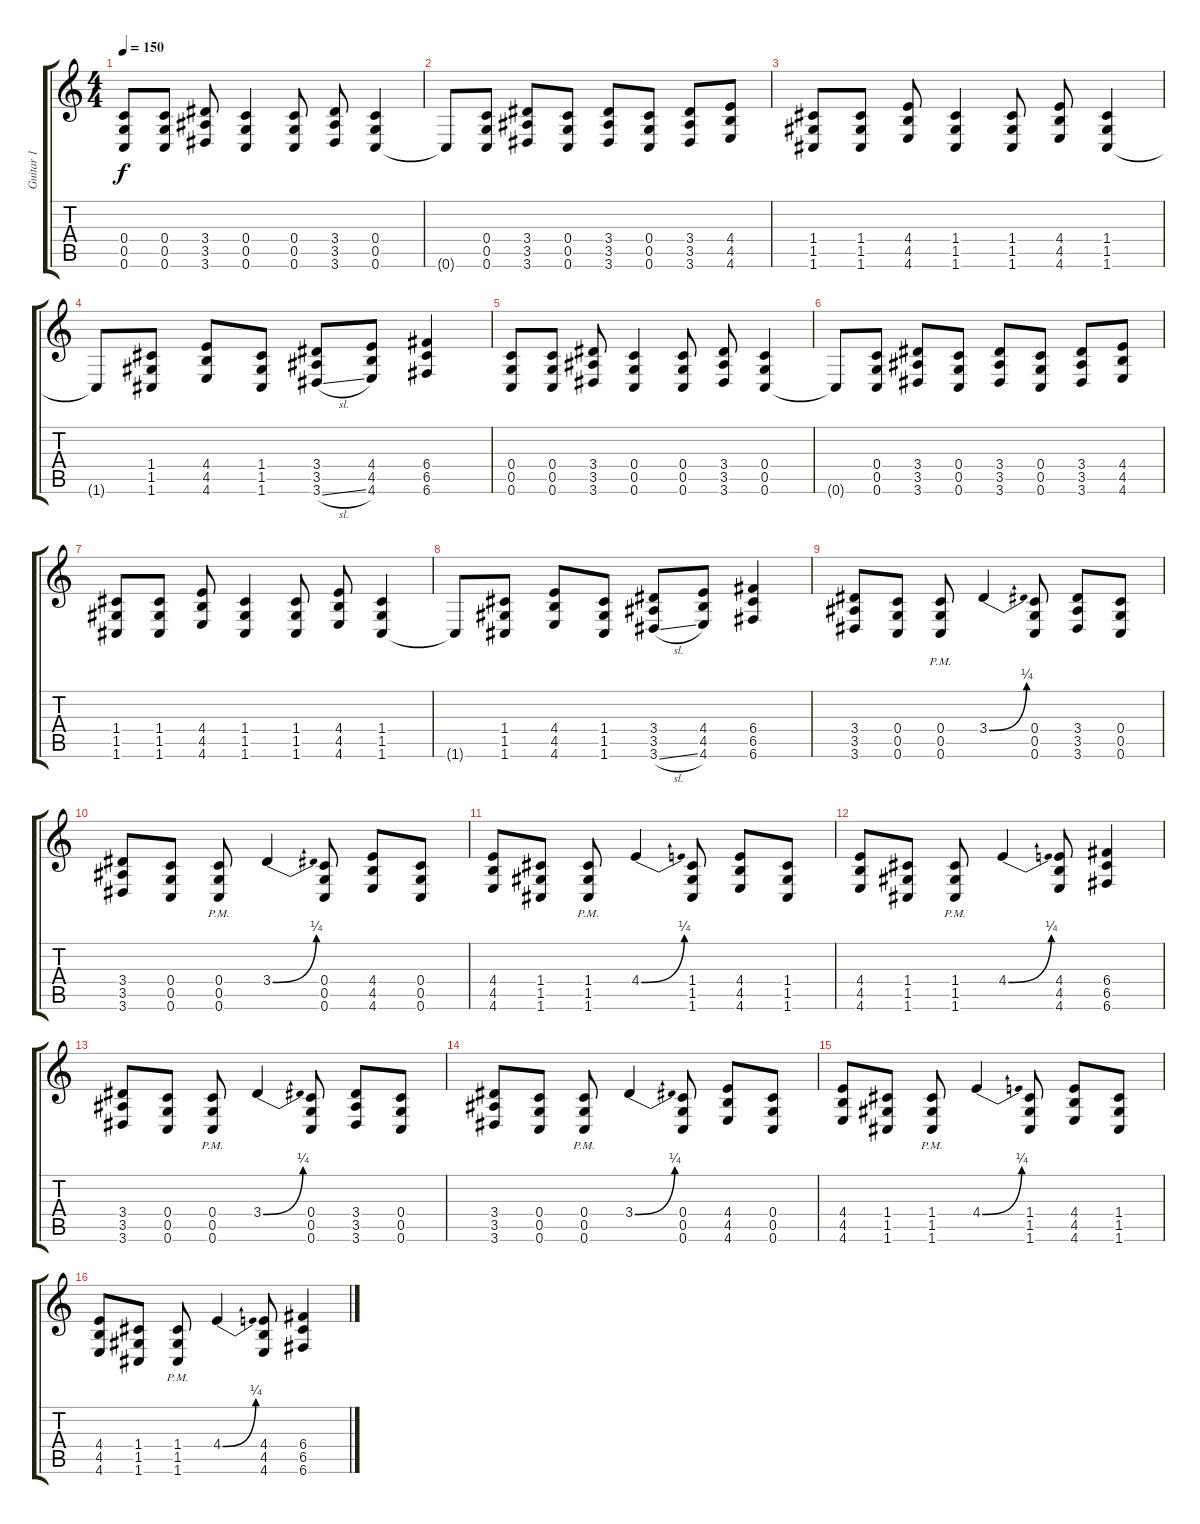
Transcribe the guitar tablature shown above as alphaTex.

\track ("Guitar 1" "Guitar 1") {instrument overdrivenguitar}
\staff {score tabs}
\tuning (D4 A3 F3 C3 G2 C2) {hide}
\ts (4 4)
\tempo 150
\clef g2
\ks c
(0.4 0.5 0.6).8{dy f} (0.4 0.5 0.6).8 (3.4 3.5 3.6).8 (0.4 0.5 0.6).4 (0.4 0.5 0.6).8 (3.4 3.5 3.6).8 (0.4 0.5 0.6).4 |
0.6{t}.8 (0.4 0.5 0.6).8 (3.4 3.5 3.6).8 (0.4 0.5 0.6).8 (3.4 3.5 3.6).8 (0.4 0.5 0.6).8 (3.4 3.5 3.6).8 (4.4 4.5 4.6).8 |
(1.4 1.5 1.6).8 (1.4 1.5 1.6).8 (4.4 4.5 4.6).8 (1.4 1.5 1.6).4 (1.4 1.5 1.6).8 (4.4 4.5 4.6).8 (1.4 1.5 1.6).4 |
1.6{t}.8 (1.4 1.5 1.6).8 (4.4 4.5 4.6).8 (1.4 1.5 1.6).8 (3.4 3.5 3.6{sl}).8 (4.4 4.5 4.6).8 (6.4 6.5 6.6).4 |
(0.4 0.5 0.6).8 (0.4 0.5 0.6).8 (3.4 3.5 3.6).8 (0.4 0.5 0.6).4 (0.4 0.5 0.6).8 (3.4 3.5 3.6).8 (0.4 0.5 0.6).4 |
0.6{t}.8 (0.4 0.5 0.6).8 (3.4 3.5 3.6).8 (0.4 0.5 0.6).8 (3.4 3.5 3.6).8 (0.4 0.5 0.6).8 (3.4 3.5 3.6).8 (4.4 4.5 4.6).8 |
(1.4 1.5 1.6).8 (1.4 1.5 1.6).8 (4.4 4.5 4.6).8 (1.4 1.5 1.6).4 (1.4 1.5 1.6).8 (4.4 4.5 4.6).8 (1.4 1.5 1.6).4 |
1.6{t}.8 (1.4 1.5 1.6).8 (4.4 4.5 4.6).8 (1.4 1.5 1.6).8 (3.4 3.5 3.6{sl}).8 (4.4 4.5 4.6).8 (6.4 6.5 6.6).4 |
(3.4 3.5 3.6).8 (0.4 0.5 0.6).8 (0.4{pm} 0.5{pm} 0.6{pm}).8 3.4{be (bend 0 0 60 1)}.4 (0.4 0.5 0.6).8 (3.4 3.5 3.6).8 (0.4 0.5 0.6).8 |
(3.4 3.5 3.6).8 (0.4 0.5 0.6).8 (0.4{pm} 0.5{pm} 0.6{pm}).8 3.4{be (bend 0 0 60 1)}.4 (0.4 0.5 0.6).8 (4.4 4.5 4.6).8 (0.4 0.5 0.6).8 |
(4.4 4.5 4.6).8 (1.4 1.5 1.6).8 (1.4{pm} 1.5{pm} 1.6{pm}).8 4.4{be (bend 0 0 60 1)}.4 (1.4 1.5 1.6).8 (4.4 4.5 4.6).8 (1.4 1.5 1.6).8 |
(4.4 4.5 4.6).8 (1.4 1.5 1.6).8 (1.4{pm} 1.5{pm} 1.6{pm}).8 4.4{be (bend 0 0 60 1)}.4 (4.4 4.5 4.6).8 (6.4 6.5 6.6).4 |
(3.4 3.5 3.6).8 (0.4 0.5 0.6).8 (0.4{pm} 0.5{pm} 0.6{pm}).8 3.4{be (bend 0 0 60 1)}.4 (0.4 0.5 0.6).8 (3.4 3.5 3.6).8 (0.4 0.5 0.6).8 |
(3.4 3.5 3.6).8 (0.4 0.5 0.6).8 (0.4{pm} 0.5{pm} 0.6{pm}).8 3.4{be (bend 0 0 60 1)}.4 (0.4 0.5 0.6).8 (4.4 4.5 4.6).8 (0.4 0.5 0.6).8 |
(4.4 4.5 4.6).8 (1.4 1.5 1.6).8 (1.4{pm} 1.5{pm} 1.6{pm}).8 4.4{be (bend 0 0 60 1)}.4 (1.4 1.5 1.6).8 (4.4 4.5 4.6).8 (1.4 1.5 1.6).8 |
(4.4 4.5 4.6).8 (1.4 1.5 1.6).8 (1.4{pm} 1.5{pm} 1.6{pm}).8 4.4{be (bend 0 0 60 1)}.4 (4.4 4.5 4.6).8 (6.4 6.5 6.6).4
